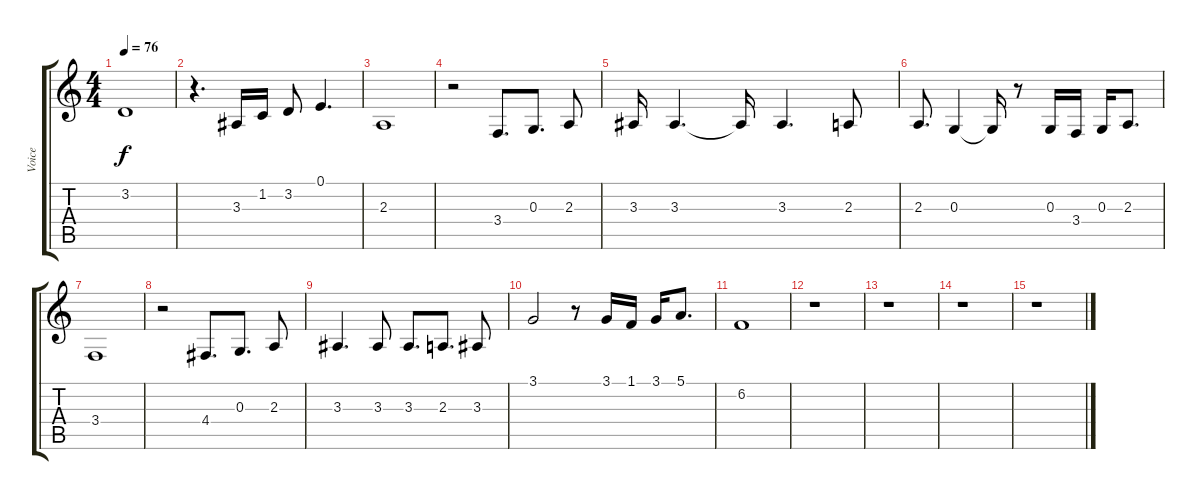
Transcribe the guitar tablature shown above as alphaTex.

\track ("Voice" "Voice") {instrument altosax}
\staff {score tabs}
\tuning (E4 B3 G3 D3 A2 E2) {hide}
\ts (4 4)
\tempo 76
\clef g2
\ks c
3.2.1{dy f} |
r.4{d} 3.3.16 1.2.16 3.2.8 0.1.4{d} |
2.3.1 |
r.2 3.4.8{d} 0.3.8{d} 2.3.8 |
3.3.16 3.3.4{d} 3.3{t}.16 3.3.4{d} 2.3.8 |
2.3.8{d} 0.3.4 0.3{t}.16 r.8 0.3.16 3.4.16 0.3.16 2.3.8{d} |
3.4.1 |
r.2 4.4.8{d} 0.3.8{d} 2.3.8 |
3.3.4{d} 3.3.8 3.3.8{d} 2.3.8{d} 3.3.8 |
3.1.2 r.8 3.1.16 1.1.16 3.1.16 5.1.8{d} |
6.2.1 |
r.1 |
r.1 |
r.1 |
r.1
